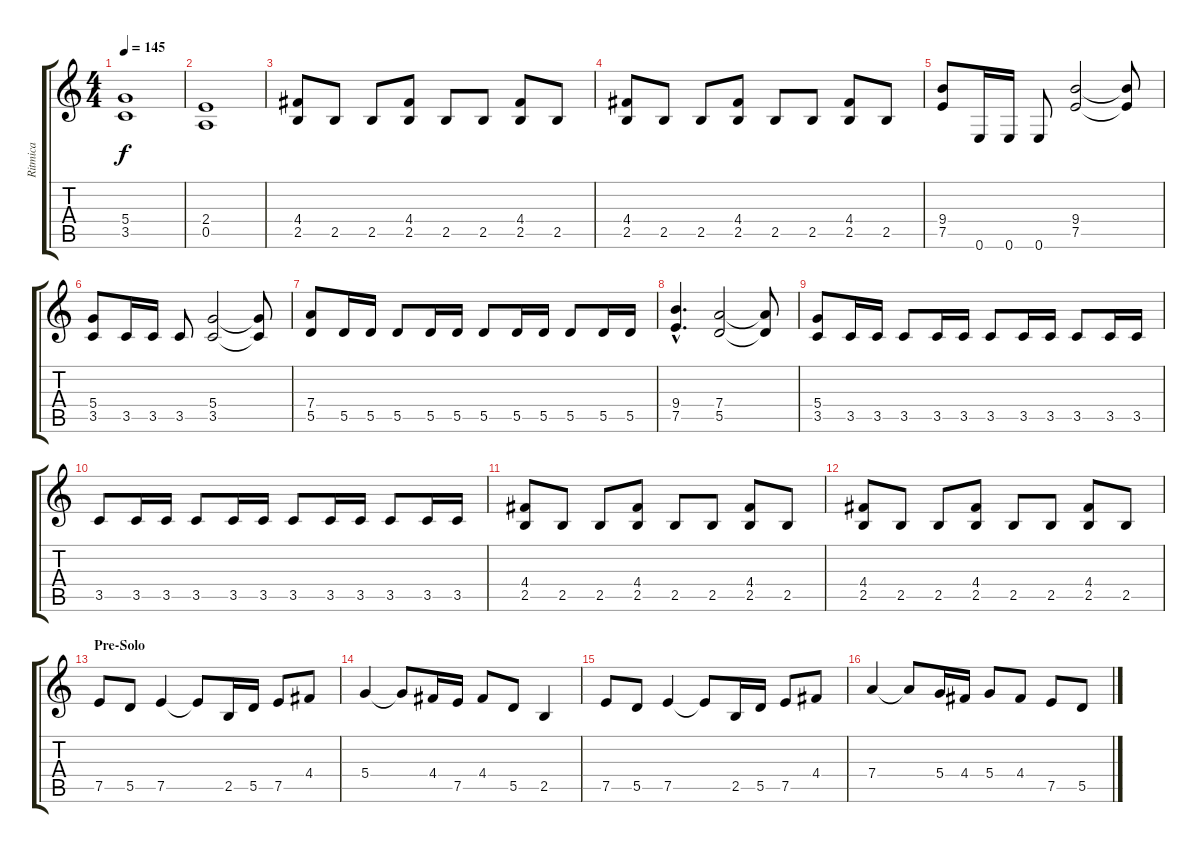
\track ("Ritmica" "Ritmica") {instrument distortionguitar}
\staff {score tabs}
\tuning (E4 B3 G3 D3 A2 E2) {hide}
\ts (4 4)
\tempo 145
\clef g2
\ks c
(5.4 3.5).1{dy f} |
(2.4 0.5).1 |
(4.4 2.5).8 2.5.8 2.5.8 (4.4 2.5).8 2.5.8 2.5.8 (4.4 2.5).8 2.5.8 |
(4.4 2.5).8 2.5.8 2.5.8 (4.4 2.5).8 2.5.8 2.5.8 (4.4 2.5).8 2.5.8 |
(9.4 7.5).8 0.6.16 0.6.16 0.6.8 (9.4 7.5).2 (9.4{t} 7.5{t}).8 |
(5.4 3.5).8 3.5.16 3.5.16 3.5.8 (5.4 3.5).2 (5.4{t} 3.5{t}).8 |
(7.4 5.5).8 5.5.16 5.5.16 5.5.8 5.5.16 5.5.16 5.5.8 5.5.16 5.5.16 5.5.8 5.5.16 5.5.16 |
(9.4{hac} 7.5{hac}).4{d} (7.4 5.5).2 (7.4{t} 5.5{t}).8 |
(5.4 3.5).8 3.5.16 3.5.16 3.5.8 3.5.16 3.5.16 3.5.8 3.5.16 3.5.16 3.5.8 3.5.16 3.5.16 |
3.5.8 3.5.16 3.5.16 3.5.8 3.5.16 3.5.16 3.5.8 3.5.16 3.5.16 3.5.8 3.5.16 3.5.16 |
(4.4 2.5).8 2.5.8 2.5.8 (4.4 2.5).8 2.5.8 2.5.8 (4.4 2.5).8 2.5.8 |
(4.4 2.5).8 2.5.8 2.5.8 (4.4 2.5).8 2.5.8 2.5.8 (4.4 2.5).8 2.5.8 |
\section ("" "Pre-Solo")
7.5.8 5.5.8 7.5.4 7.5{t}.8 2.5.16 5.5.16 7.5.8 4.4.8 |
5.4.4 5.4{t}.8 4.4.16 7.5.16 4.4.8 5.5.8 2.5.4 |
7.5.8 5.5.8 7.5.4 7.5{t}.8 2.5.16 5.5.16 7.5.8 4.4.8 |
7.4.4 7.4{t}.8 5.4.16 4.4.16 5.4.8 4.4.8 7.5.8 5.5.8
